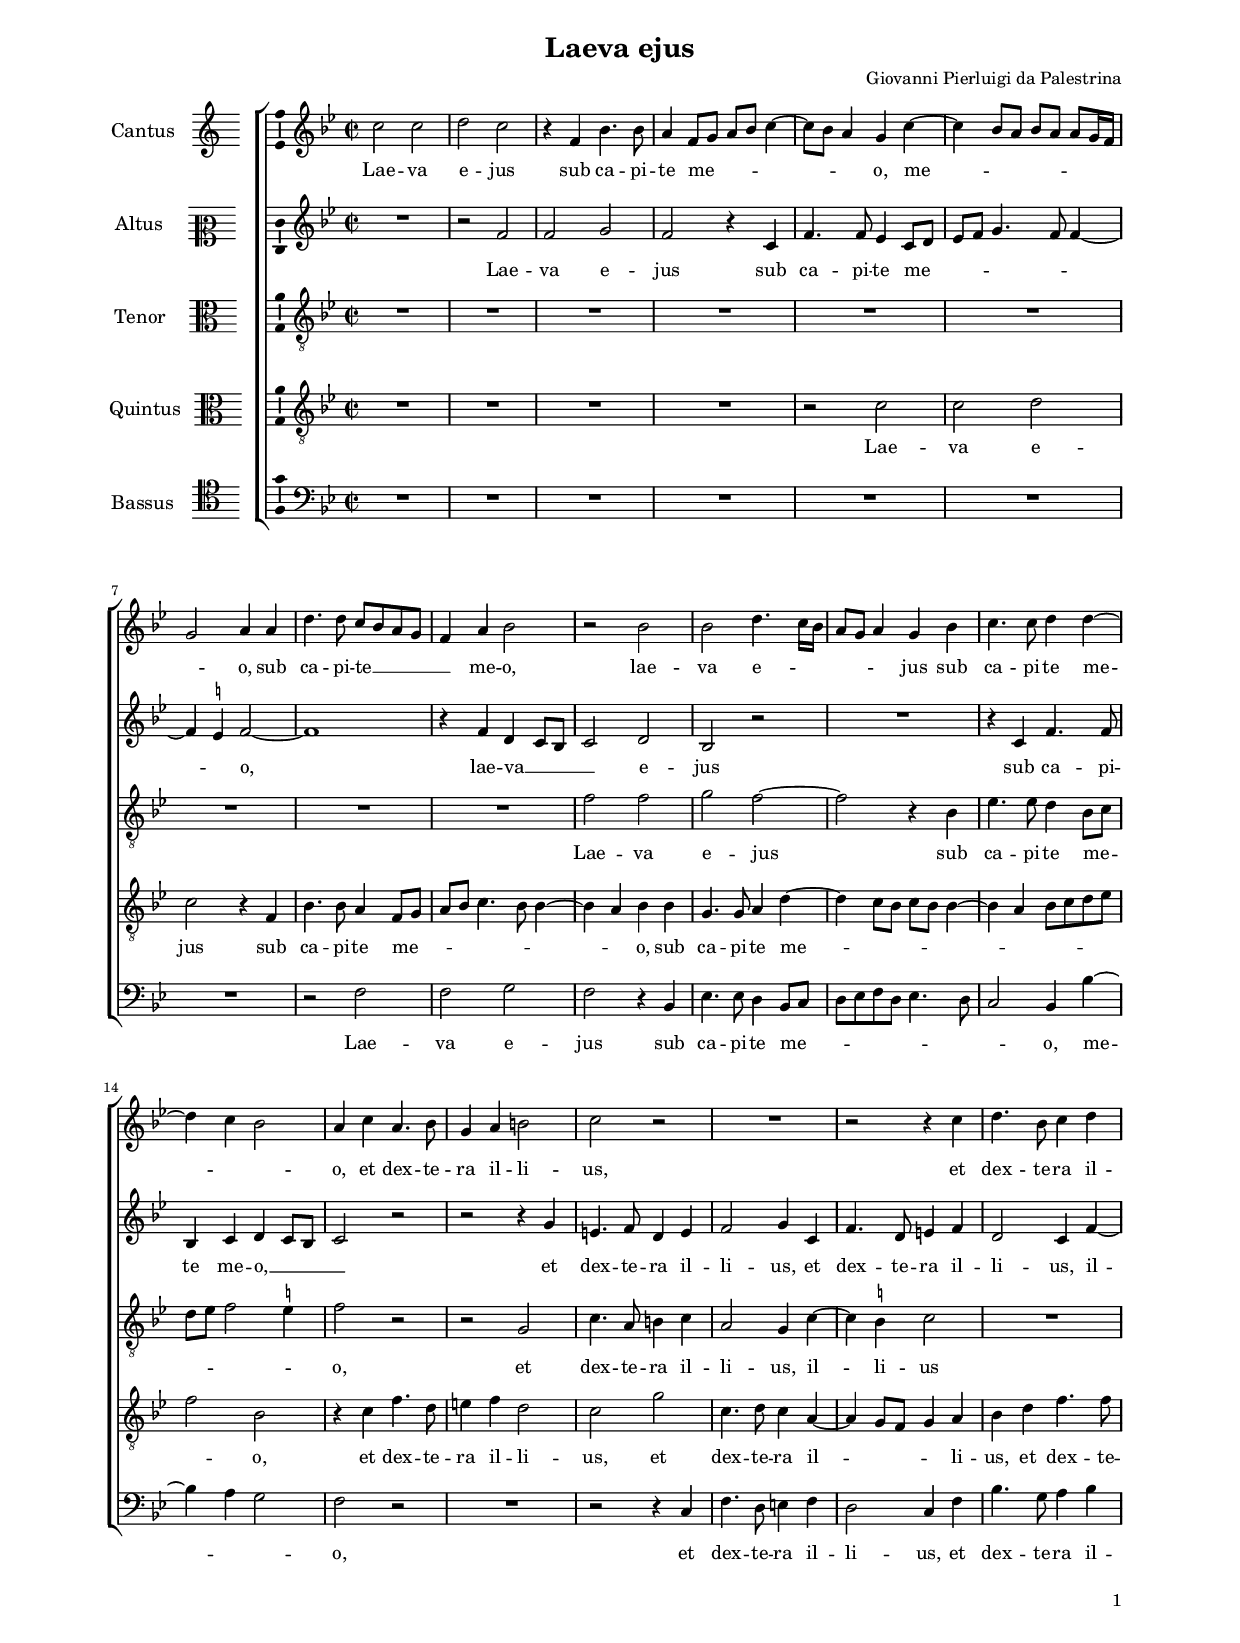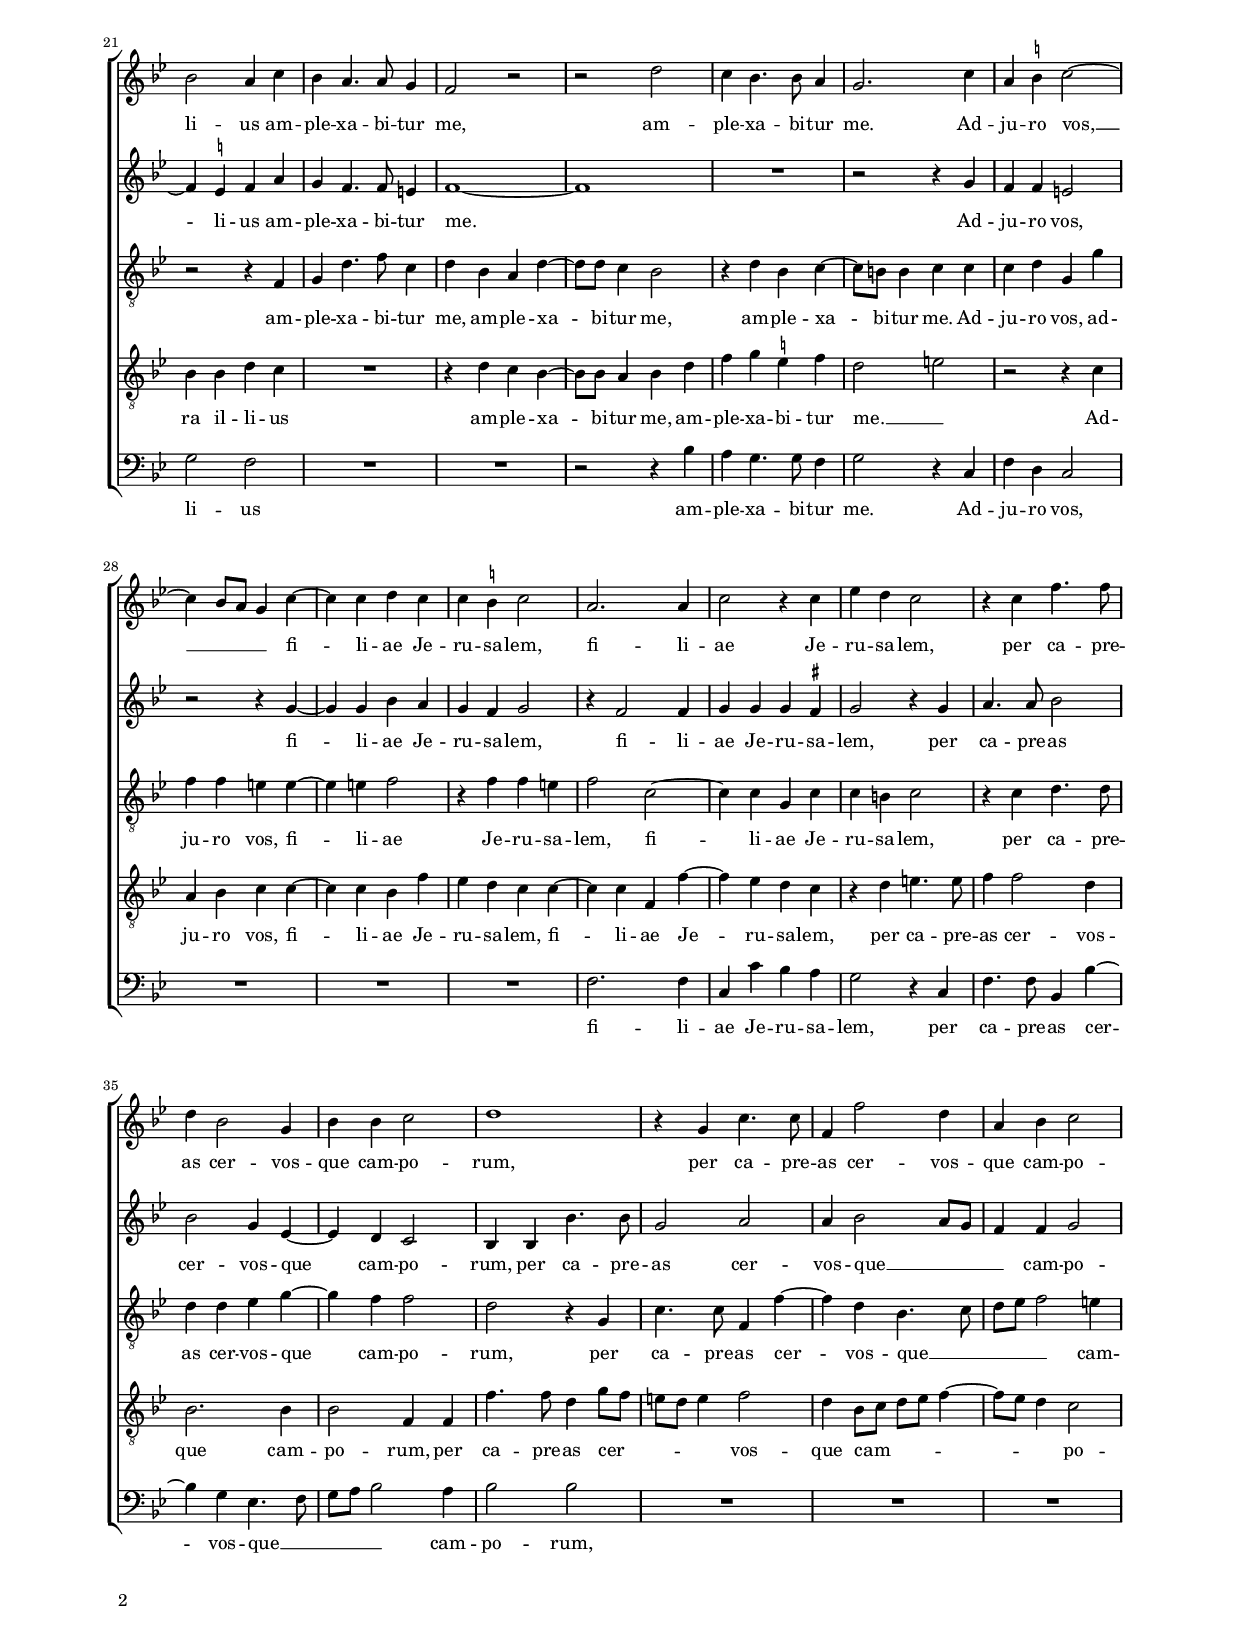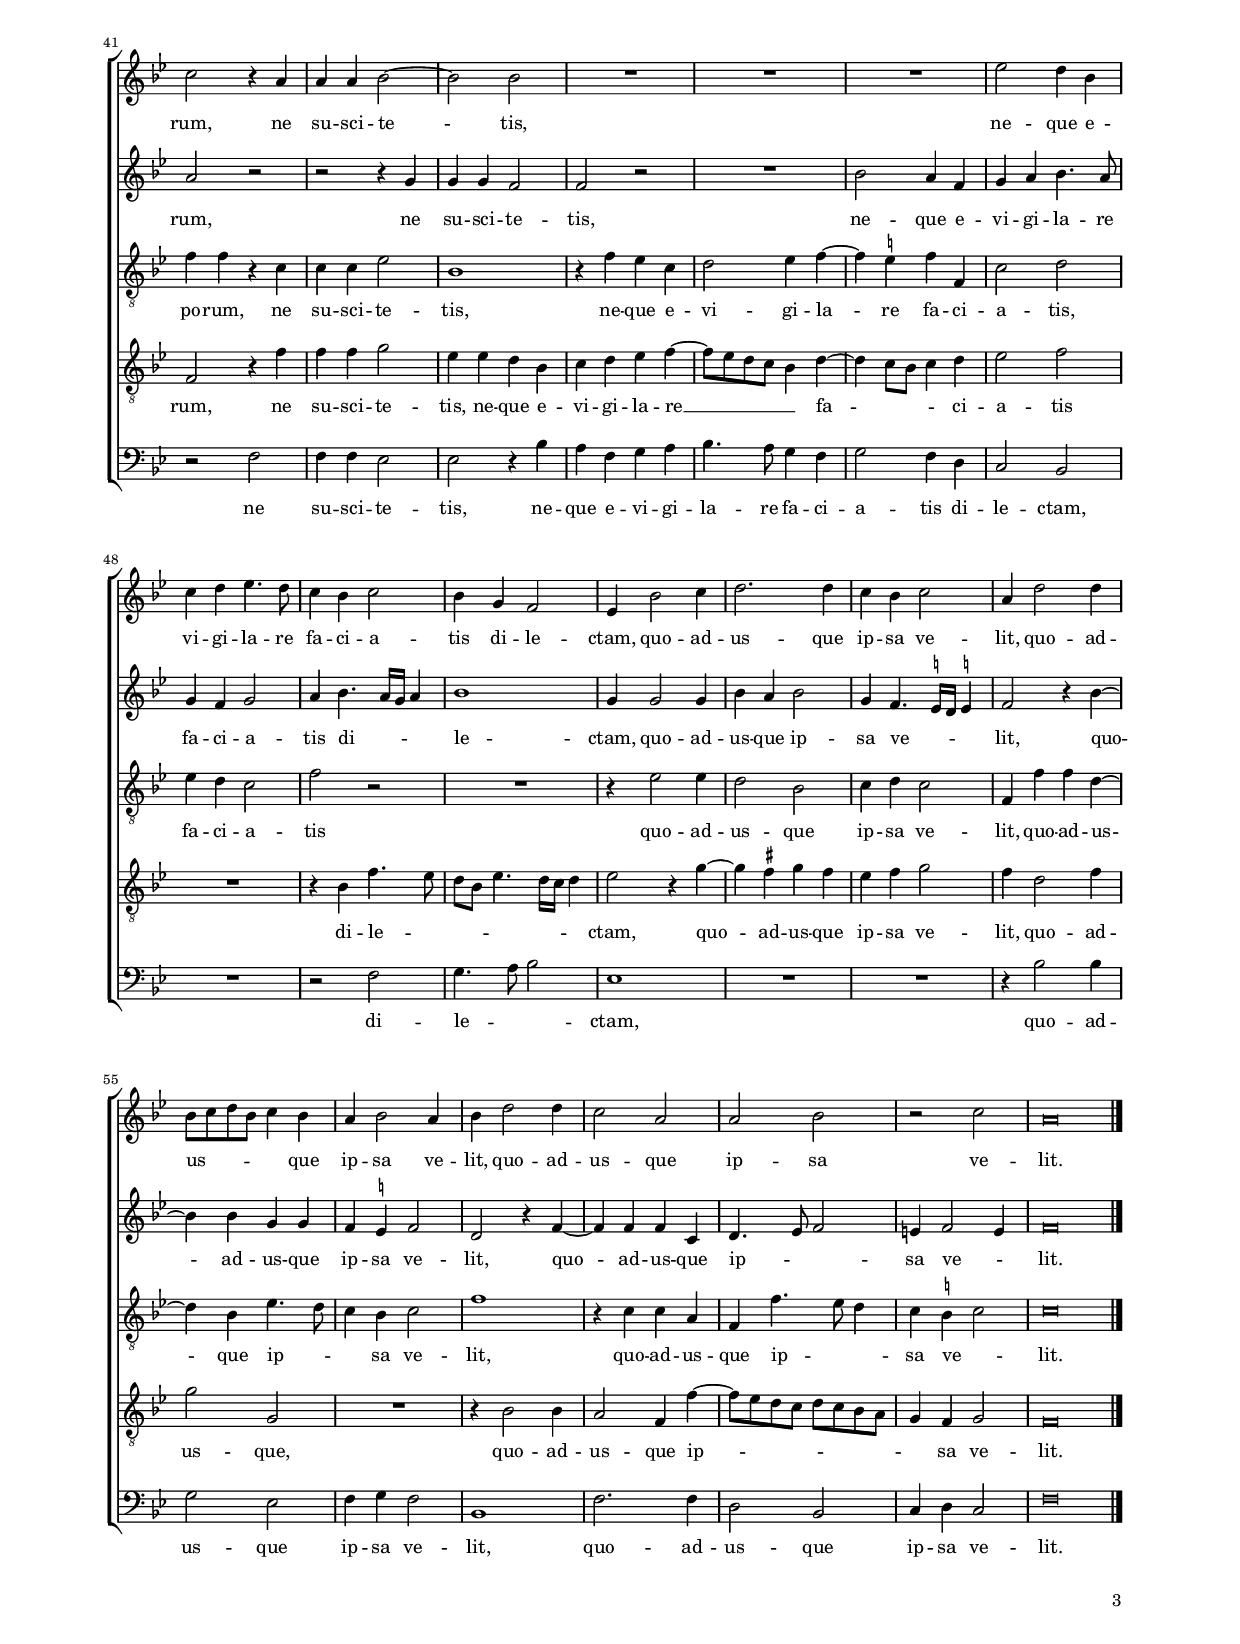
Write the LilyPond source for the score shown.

\header
{
  title="Laeva ejus"
  composer="Giovanni Pierluigi da Palestrina"
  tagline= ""
}

\version "2.24.0"
\language deutsch
#(set-global-staff-size 15)
% #(set-default-paper-size "letter")
#(ly:set-option 'point-and-click #f)


\paper
	{
	top-margin = 1.8 \cm
	bottom-margin = 1.2 \cm
	left-margin = 2 \cm
	right-margin = 2 \cm
	ragged-bottom = ##f
	ragged-last-bottom = ##f
	print-page-number = ##f
	system-system-spacing = #'((basic-distance . 16) (minimum-distance . 14) (padding . 5) (strechability . 150))
	oddFooterMarkup=\markup   \fill-line { "" \fromproperty #'page:page-number-string }
	evenFooterMarkup=\markup  \fill-line { \fromproperty #'page:page-number-string "" }
	last-bottom-spacing = #'((basic-distance . 12) (minimum-distance . 7) (padding . 4))
	systems-per-page = 3
	page-count = 3
%	min-systems-per-page = 3
	markup-system-spacing.basic-distance = #12
%	print-all-headers = ##t
%	print-first-page-number = ##t
%	first-page-number = 1
	}

	
global = {
	\key c \major
	\time 2/2
	\set Score.tempoHideNote = ##t
	\tempo 4 = 95
	\skip 1*60
	\set Score.measureLength = #(ly:make-moment 2/1)
	\skip 1*2 \bar "|."
	}

	ficta = { \once \set suggestAccidentals = ##t }

	forget = #(define-music-function (music) (ly:music?) #{
		\accidentalStyle forget
		$music
		\accidentalStyle default
		#})



incipitcantus = \markup { \score {
	{
	\set Staff.instrumentName = \markup { \fontsize #1 "Cantus" }
	\key c \major
	\clef violin
	s4 \bar ""
	}
	\layout  {
	raggedright = ##t
	indent = 1.6 \cm
	line-width = 2.4\cm
	\context { \Staff \remove Time_signature_engraver }
	\override Staff.Clef.Y-extent = #'(0 . 0)
	}} \hspace #1 }

      
incipitaltus = \markup { \score {
	{
	\set Staff.instrumentName = \markup { \fontsize #1 "Altus" }
	\key c \major
	\clef mezzosoprano
	s4 \bar ""
	}
	\layout  {
	raggedright = ##t
	indent = 1.6 \cm
	line-width = 2.4\cm
	\context { \Staff \remove Time_signature_engraver }
	\override Staff.Clef.Y-extent = #'(0 . 0)
	}} \hspace #1 }


incipittenor = \markup { \score {
	{
	\set Staff.instrumentName = \markup { \fontsize #1 "Tenor" }
	\key c \major
	\clef alto
	s4 \bar ""
	}
	\layout  {
	raggedright = ##t
	indent = 1.6 \cm
	line-width = 2.4\cm
	\context { \Staff \remove Time_signature_engraver }
	\override Staff.Clef.Y-extent = #'(0 . 0)
	}} \hspace #1 }
      
      
incipitquintus = \markup { \score {
	{
	\set Staff.instrumentName = \markup { \fontsize #1 "Quintus" }
	\key c \major
	\clef alto
	s4 \bar ""
	}
	\layout  {
	raggedright = ##t
	indent = 1.6 \cm
	line-width = 2.4\cm
	\context { \Staff \remove Time_signature_engraver }
	\override Staff.Clef.Y-extent = #'(0 . 0)
	}} \hspace #1 }
      
      
incipitbassus = \markup { \score {
	{
	\set Staff.instrumentName = \markup { \fontsize #1 "Bassus" }
	\key c \major
	\clef tenor
	s4 \bar ""
	}
	\layout  {
	raggedright = ##t
	indent = 1.6 \cm
	line-width = 2.4\cm
	\context { \Staff \remove Time_signature_engraver }
	\override Staff.Clef.Y-extent = #'(0 . 0)
	}} \hspace #1 }


cantus =  \relative c''
	{
	d2 d
	e2 d
	r4 g, c4. c8
	h4 g8 a h c d4~
%5
	d8 c h4 a d~ |	
	d4 c8 h c h h[ a16 g]
	a2 h4 h
	e4. e8 d8 c h a
	g4 h c2
%10
	r2 c |
	c2 e4. d16 c
	h8 a h4 a c
	d4. d8 e4 e~
	e4 d c2
%15
	h4 d h4. c8 |
	a4 h cis2
	d2 r
	R1
	r2 r4 d
%20
	e4. c8 d4 e |
	c2 h4 d
	c4 h4. h8 a4
	g2 r
	r2 e'
%25
	d4 c4. c8 h4 |
	a2. d4
	h4 \ficta cis d2~
	d4 c8 h a4 d~
	d4 d e d
%30
	d4 \ficta cis d2 |
	h2. h4
	d2 r4 d
	f4 e d2
	r4 d g4. g8
%35
	e4 c2 a4 |
	c4 c d2
	e1
	r4 a, d4. d8
	g,4 g'2 e4
%40
	h4 c d2 |
	d2 r4 h
	h4 h c2~
	c2 c
	R1
%45
	R1 |
	R1
	f2 e4 c
	d4 e f4. e8
	d4 c d2
%50
	c4 a g2 |
	f4 c'2 d4
	e2. e4
	d4 c d2
	h4 e2 e4
%55
	c8 d e c d4 c |
	h4 c2 h4
	c4 e2 e4
	d2 h
	h2 c
%60
	r2 d |
	h\breve |
	}


altus =  \relative c'
	{
	R1
	r2 g'
	g2 a
	g2 r4 d
%5
	g4. g8 f4 d8 e |
	f8 g a4. g8 g4~
	g4 \ficta fis g2~
	g1
	r4 g e d8 c
%10
	d2 e |
	c2 r
	R1
	r4 d g4. g8
	c,4 d e d8 c
%15
	d2 r |
	r2 r4 a'
	fis4. g8 e4 fis
	g2 a4 d,
	g4. e8 fis4 g |
%20
	e2 d4 g~
	g4 \ficta fis g h
	a4 g4. g8 fis4
	g1~
	g1 |
%25
	R1
	r2 r4 a
	g4 g fis2
	r2 r4 a~
	a4 a c h |
%30
	a4 g a2
	r4 g2 g4
	a4 a a \ficta gis
	a2 r4 a
	h4. h8 c2 |
%35
	c2 a4 f~
	f4 e d2
	c4 c c'4. c8
	a2 h
	h4 c2 h8 a |
%40
	g4 g a2
	h2 r
	r2 r4 a
	a4 a g2
	g2 r |
%45
	R1
	c2 h4 g
	a4 h c4. h8
	a4 g a2
	h4 c4. h16 a h4 |
%50
	c1
	a4 a2 a4
	c4 h c2
	a4 g4. \ficta fis16 e \ficta fis!4
	g2 r4 c~ |
%55
	c4 c a a
	g4 \ficta fis g2
	e2 r4 g~
	g4 g g d
	e4. f8 g2
%60	
	fis4 g2 fis4 |
	g\breve |
	}


tenor =  \relative c'
	{
	R1
	R1
	R1
	R1
%5
	R1 |
	R1
	R1
	R1
	R1
%10
	g'2 g |
	a2 g~
	g2 r4 c,
	f4. f8 e4 c8 d
	e8 f g2 \ficta fis4
%15
	g2 r |
	r2 a,
	d4. h8 cis4 d
	h2 a4 d~
	d4 \ficta cis d2
%20
	R1 |
	r2 r4 g,
	a4 e'4. g8 d4
	e4 c h e~
	e8 e d4 c2
%25
	r4 e c d~ |
	d8 cis cis4 d d
	d4 e a, a'
	g4 g fis fis~
	fis4 fis g2
%30
	r4 g g fis |
	g2 d~
	d4 d a d
	d4 cis d2
	r4 d e4. e8
%35
	e4 e f a~ |
	a4 g g2
	e2 r4 a,
	d4. d8 g,4 g'~
	g4 e c4. d8
%40
	e8 f g2 fis4 |
	g4 g r d
	d4 d f2
	c1
	r4 g' f d
%45
	e2 f4 g~ |
	g4 \ficta fis g g,
	d'2 e
	f4 e d2
	g2 r
%50
	R1 |
	r4 f2 f4
	e2 c
	d4 e d2
	g,4 g' g e~
%55
	e4 c f4. e8 |
	d4 c d2
	g1
	r4 d d h
	g4 g'4. f8 e4
%60
	d4 \ficta cis d2 |
	d\breve |
	}


quintus  =  \relative c'
	{
	R1
	R1
	R1
	R1
%5
	r2 d |
	d2 e
	d2 r4 g,
	c4. c8 h4 g8 a
	h8 c d4. c8 c4~
%10
	c4 h c c |
	a4. a8 h4 e~
	e4 d8 c d c c4~
	c4 h c8 d e f
	g2 c,
%15
	r4 d g4. e8 |
	fis4 g e2
	d2 a'
	d,4. e8 d4 h~
	h4 a8 g a4 h
%20
	c4 e g4. g8 |
	c,4 c e d
	R1
	r4 e d c~
	c8 c h4 c e
%25
	g4 a \ficta fis g |
	e2 fis
	r2 r4 d
	h4 c d d~
	d4 d c g'
%30
	f4 e d d~ |
	d4 d g, g'~
	g4 f e d
	r4 e fis4. fis8
	g4 g2 e4
%35
	c2. c4 |
	c2 g4 g
	g'4. g8 e4 a8 g
	fis8 e fis4 g2
	e4 c8 d e f g4~
%40
	g8 f e4 d2 |
	g,2 r4 g'
	g4 g a2
	f4 f e c
	d4 e f g~
%45
	g8 f e d c4 e~ |
	e4 d8 c d4 e
	f2 g
	R1
	r4 c, g'4. f8
%50
	e8 c f4. e16 d e4 |
	f2 r4 a~
	a4 \ficta gis a \forget g
	f4 g a2
	g4 e2 g4
%55
	a2 a, |
	R1
	r4 c2 c4
	h2 g4 g'~
	g8 f e d e d c h
%60
	a4 g a2 |
	g\breve |
	}


bassus  =  \relative c
	{
	R1
	R1
	R1
	R1
%5
	R1 |
	R1
	R1
	r2 g'
	g2 a
%10
	g2 r4 c, |
	f4. f8 e4 c8 d
	e8 f g e f4. e8
	d2 c4 c'~
	c4 h a2
%15
	g2 r |
	R1
	r2 r4 d
	g4. e8 fis4 g
	e2 d4 g
%20
	c4. a8 h4 c |
	a2 g
	R1
	R1
	r2 r4 c
%25
	h4 a4. a8 g4 |
	a2 r4 d,
	g4 e d2
	R1
	R1
%30
	R1 |
	g2. g4
	d4 d' c h
	a2 r4 d,
	g4. g8 c,4 c'~
%35
	c4 a f4. g8 |
	a8 h c2 h4
	c2 c
	R1
	R1
%40
	R1 |
	r2 g
	g4 g f2
	f2 r4 c'
	h4 g a h
%45
	c4. h8 a4 g |
	a2 g4 e
	d2 c
	R1
	r2 g'
%50
	a4. h8 c2 |
	f,1
	R1
	R1
	r4 c'2 c4
%55
	a2 f |
	g4 a g2
	c,1
	g'2. g4
	e2 c
%60
	d4 e d2 |
	g\breve |
	}


lyricscantus = \lyricmode {
	Lae -- va e -- jus sub ca -- pi -- te me -- _ _ _ _ _ _ o,
	me -- _ _ _ _ _ _ _ _ o,
	sub ca -- pi -- te __ _ _ _ _ me -- o,
	lae -- va e -- _ _ _ _ _ jus sub ca -- pi -- te me -- _ _ o,
	et dex -- te -- ra il -- li -- us,
	et dex -- te -- ra il -- li -- us
	am -- ple -- xa -- bi -- tur me,
	am -- ple -- xa -- bi -- tur me.
	Ad -- ju -- ro vos, __ _ _ _
	fi -- li -- ae Je -- ru -- sa -- lem,
	fi -- li -- ae Je -- ru -- sa -- lem,
	per ca -- pre -- as cer -- vos -- que cam -- po -- rum,
	per ca -- pre -- as cer -- vos -- que cam -- po -- rum,
	ne su -- sci -- te -- tis,
	ne -- que e -- vi -- gi -- la -- re fa -- ci -- a -- tis
	di -- le -- ctam,
	quo -- ad -- us -- que ip -- sa ve -- lit,
	quo -- ad -- us -- _ _ _ _ que ip -- sa ve -- lit,
	quo -- ad -- us -- que ip -- sa ve -- lit.
	}


lyricsaltus = \lyricmode {
	Lae -- va e -- jus sub ca -- pi -- te me -- _ _ _ _ _ _ _ o,
	lae -- va __ _ _ _ e -- jus sub ca -- pi -- te me -- o, __ _ _ _
	et dex -- te -- ra il -- li -- us,
	et dex -- te -- ra il -- li -- us,
	il -- li -- us
	am -- ple -- xa -- bi -- tur me.
	Ad -- ju -- ro vos,
	fi -- li -- ae Je -- ru -- sa -- lem,
	fi -- li -- ae Je -- ru -- sa -- lem,
	per ca -- pre -- as cer -- vos -- que cam -- po -- rum,
	per ca -- pre -- as cer -- vos -- que __ _ _ _ cam -- po -- rum,
	ne su -- sci -- te -- tis,
	ne -- que e -- vi -- gi -- la -- re fa -- ci -- a -- tis
	di -- _ _ _ le -- ctam,
	quo -- ad -- us -- que ip -- sa ve -- _ _ _ lit,
	quo -- ad -- us -- que ip -- sa ve -- lit,
	quo -- ad -- us -- que ip -- _ _ sa ve -- _ lit.
	}


lyricstenor = \lyricmode {
	Lae -- va e -- jus sub ca -- pi -- te me -- _ _ _ _ _ o,
	et dex -- te -- ra il -- li -- us,
	il -- li -- us
	am -- ple -- xa -- bi -- tur me,
	am -- ple -- xa -- bi -- tur me,
	am -- ple -- xa -- bi -- tur me.
	Ad -- ju -- ro vos,
	ad -- ju -- ro vos,
	fi -- li -- ae Je -- ru -- sa -- lem,
	fi -- li -- ae Je -- ru -- sa -- lem,
	per ca -- pre -- as cer -- vos -- que cam -- po -- rum,
	per ca -- pre -- as cer -- vos -- que __ _ _ _ _ cam -- po -- rum,
	ne su -- sci -- te -- tis,
	ne -- que e -- vi -- gi -- la -- re fa -- ci -- a -- tis,
	fa -- ci -- a -- tis
	quo -- ad -- us -- que ip -- sa ve -- lit,
	quo -- ad -- us -- que ip -- _ _ sa ve -- lit,
	quo -- ad -- us -- que ip -- _ _ sa ve -- _ lit.
	}


lyricsquintus = \lyricmode {
	Lae -- va e -- jus sub ca -- pi -- te me -- _ _ _ _ _ _ _ o,
	sub ca -- pi -- te me -- _ _ _ _ _ _ _ _ _ _ _ o,
	et dex -- te -- ra il -- li -- us,
	et dex -- te -- ra il -- _ _ _ li -- us,
	et dex -- te -- ra il -- li -- us
	am -- ple -- xa -- bi -- tur me,
	am -- ple -- xa -- bi -- tur me. __ _
	Ad -- ju -- ro vos,
	fi -- li -- ae Je -- ru -- sa -- lem,
	fi -- li -- ae Je -- ru -- sa -- lem,
	per ca -- pre -- as cer -- vos -- que cam -- po -- rum,
	per ca -- pre -- as cer -- _ _ _ _ vos -- que cam -- _ _ _ _ _ _ po -- rum,
	ne su -- sci -- te -- tis,
	ne -- que e -- vi -- gi -- la -- re __ _ _ _ _ fa -- _ _ _ ci -- a -- tis
	di -- le -- _ _ _ _ _ _ _ ctam,
	quo -- ad -- us -- que ip -- sa ve -- lit,
	quo -- ad -- us -- que,
	quo -- ad -- us -- que ip -- _ _ _ _ _ _ _ _ sa ve -- lit.
	}


lyricsbassus = \lyricmode {
	Lae -- va e -- jus sub ca -- pi -- te me -- _ _ _ _ _ _ _ _ o,
	me -- _ _ o,
	et dex -- te -- ra il -- li -- us,
	et dex -- te -- ra il -- li -- us
	am -- ple -- xa -- bi -- tur me.
	Ad -- ju -- ro vos,
	fi -- li -- ae Je -- ru -- sa -- lem,
	per ca -- pre -- as cer -- vos -- que __ _ _ _ _ cam -- po -- rum,
	ne su -- sci -- te -- tis,
	ne -- que e -- vi -- gi -- la -- re fa -- ci -- a -- tis
	di -- le -- ctam,
	di -- le -- _ _ ctam,
	quo -- ad -- us -- que ip -- sa ve -- lit,
	quo -- ad -- us -- que ip -- sa ve -- lit.
	}


\score
{  
	\transpose c b, {
	\new ChoirStaff \with { \override StaffGrouper.staff-staff-spacing.basic-distance = #12 }
	<<

	\new Staff << \global
	\new Voice="v1" {
		\set Staff.instrumentName=\incipitcantus
%		\set Staff.instrumentName= "S"
		\set Staff.midiInstrument = "reed organ"
		\clef violin
		\cantus }
	\new Lyrics \lyricsto "v1" {\lyricscantus }
	>>


	\new Staff << \global
	\new Voice="v2" {
		\set Staff.instrumentName=\incipitaltus
%		\set Staff.instrumentName= "A"
		\set Staff.midiInstrument = "reed organ"
		\clef violin % "G_8"
		\altus}
	\new Lyrics \lyricsto "v2" {\lyricsaltus }
	>>


	\new Staff << \global
	\new Voice="v3" {
		\set Staff.instrumentName=\incipittenor
%		\set Staff.instrumentName= "T"
		\set Staff.midiInstrument = "reed organ"
		\clef "G_8"
		\tenor }
	\new Lyrics \lyricsto "v3" {\lyricstenor }
	>>


	\new Staff << \global
	\new Voice="v5" {
		\set Staff.instrumentName=\incipitquintus
%		\set Staff.instrumentName= "Q"
		\set Staff.midiInstrument = "reed organ"
		\clef "G_8"
		\quintus}
	\new Lyrics \lyricsto "v5" {\lyricsquintus }
	>>


	\new Staff << \global
	\new Voice="v4" {
		\set Staff.instrumentName=\incipitbassus
%		\set Staff.instrumentName= "B"
		\set Staff.midiInstrument = "reed organ"
		\clef bass 
		\bassus }
	\new Lyrics \lyricsto "v4" {\lyricsbassus}
	>>

	>>
	} % transpose

	\layout
	{
	indent = 2.5\cm
	\context { \Lyrics \override VerticalAxisGroup.nonstaff-relatedstaff-spacing.padding = #1.4 }
%	\context { \Lyrics \override LyricText.font-size = #1 }
	\context { \Staff \override TimeSignature.break-visibility = #end-of-line-invisible }
	\context { \Staff \consists Ambitus_engraver }
	\context { \Score \override BarNumber.padding = #2 }
	\context { \Voice \override NoteHead.style = #'baroque }
	}

\midi
	{
    	
	}

}


% EOF
